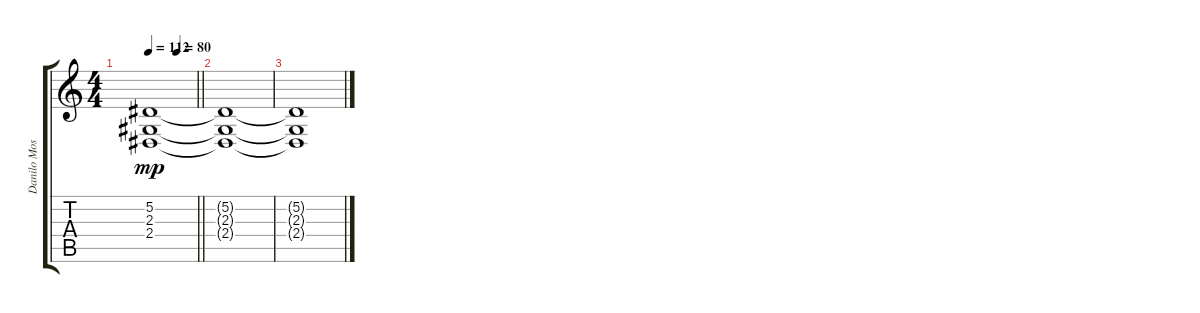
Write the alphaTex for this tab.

\track ("Danilo Moschen" "Danilo Mos") {instrument stringensemble1}
\staff {score tabs}
\tuning (Eb4 Bb3 Gb3 Db3 Ab2 Eb2) {hide}
\ts (4 4)
\tempo 112
\tempo (80 0.59375)
\clef g2
\barLineRight lightlight
\ks c
(5.2{t} 2.3{t} 2.4{t}).1{dy mp volume 0} |
(5.2{t} 2.3{t} 2.4{t}).1 |
(5.2{t} 2.3{t} 2.4{t}).1
